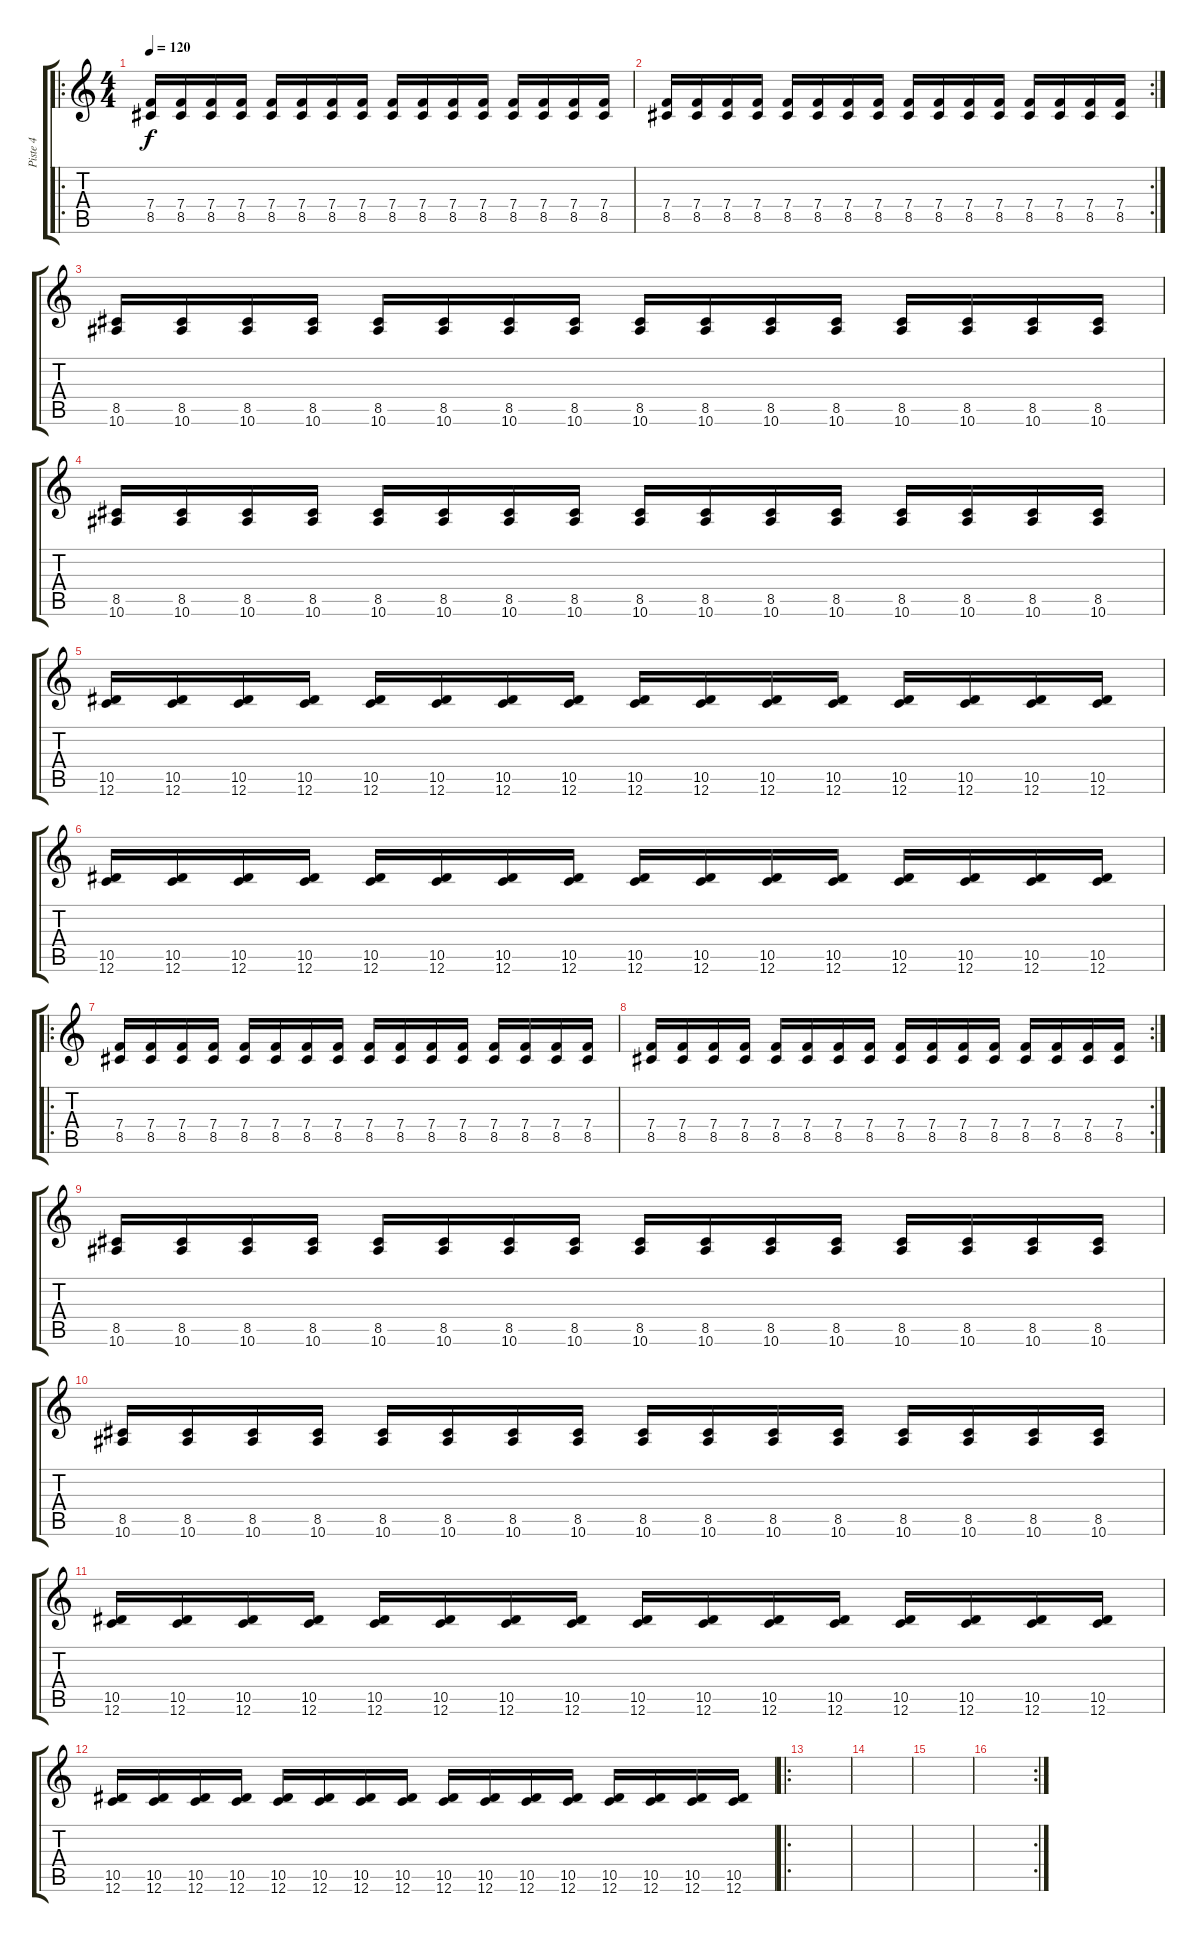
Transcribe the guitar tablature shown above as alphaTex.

\track ("Piste 4" "Piste 4") {instrument distortionguitar}
\staff {score tabs}
\tuning (C3 G3 Eb3 Bb2 F2 C2) {hide}
\ro
\ts (4 4)
\tempo 120
\clef g2
\ks c
(7.4 8.5).16{dy f} (7.4 8.5).16 (7.4 8.5).16 (7.4 8.5).16 (7.4 8.5).16 (7.4 8.5).16 (7.4 8.5).16 (7.4 8.5).16 (7.4 8.5).16 (7.4 8.5).16 (7.4 8.5).16 (7.4 8.5).16 (7.4 8.5).16 (7.4 8.5).16 (7.4 8.5).16 (7.4 8.5).16 |
\rc 2
(7.4 8.5).16 (7.4 8.5).16 (7.4 8.5).16 (7.4 8.5).16 (7.4 8.5).16 (7.4 8.5).16 (7.4 8.5).16 (7.4 8.5).16 (7.4 8.5).16 (7.4 8.5).16 (7.4 8.5).16 (7.4 8.5).16 (7.4 8.5).16 (7.4 8.5).16 (7.4 8.5).16 (7.4 8.5).16 |
(8.5 10.6).16 (8.5 10.6).16 (8.5 10.6).16 (8.5 10.6).16 (8.5 10.6).16 (8.5 10.6).16 (8.5 10.6).16 (8.5 10.6).16 (8.5 10.6).16 (8.5 10.6).16 (8.5 10.6).16 (8.5 10.6).16 (8.5 10.6).16 (8.5 10.6).16 (8.5 10.6).16 (8.5 10.6).16 |
(8.5 10.6).16 (8.5 10.6).16 (8.5 10.6).16 (8.5 10.6).16 (8.5 10.6).16 (8.5 10.6).16 (8.5 10.6).16 (8.5 10.6).16 (8.5 10.6).16 (8.5 10.6).16 (8.5 10.6).16 (8.5 10.6).16 (8.5 10.6).16 (8.5 10.6).16 (8.5 10.6).16 (8.5 10.6).16 |
(10.5 12.6).16 (10.5 12.6).16 (10.5 12.6).16 (10.5 12.6).16 (10.5 12.6).16 (10.5 12.6).16 (10.5 12.6).16 (10.5 12.6).16 (10.5 12.6).16 (10.5 12.6).16 (10.5 12.6).16 (10.5 12.6).16 (10.5 12.6).16 (10.5 12.6).16 (10.5 12.6).16 (10.5 12.6).16 |
(10.5 12.6).16 (10.5 12.6).16 (10.5 12.6).16 (10.5 12.6).16 (10.5 12.6).16 (10.5 12.6).16 (10.5 12.6).16 (10.5 12.6).16 (10.5 12.6).16 (10.5 12.6).16 (10.5 12.6).16 (10.5 12.6).16 (10.5 12.6).16 (10.5 12.6).16 (10.5 12.6).16 (10.5 12.6).16 |
\ro
(7.4 8.5).16 (7.4 8.5).16 (7.4 8.5).16 (7.4 8.5).16 (7.4 8.5).16 (7.4 8.5).16 (7.4 8.5).16 (7.4 8.5).16 (7.4 8.5).16 (7.4 8.5).16 (7.4 8.5).16 (7.4 8.5).16 (7.4 8.5).16 (7.4 8.5).16 (7.4 8.5).16 (7.4 8.5).16 |
\rc 2
(7.4 8.5).16 (7.4 8.5).16 (7.4 8.5).16 (7.4 8.5).16 (7.4 8.5).16 (7.4 8.5).16 (7.4 8.5).16 (7.4 8.5).16 (7.4 8.5).16 (7.4 8.5).16 (7.4 8.5).16 (7.4 8.5).16 (7.4 8.5).16 (7.4 8.5).16 (7.4 8.5).16 (7.4 8.5).16 |
(8.5 10.6).16 (8.5 10.6).16 (8.5 10.6).16 (8.5 10.6).16 (8.5 10.6).16 (8.5 10.6).16 (8.5 10.6).16 (8.5 10.6).16 (8.5 10.6).16 (8.5 10.6).16 (8.5 10.6).16 (8.5 10.6).16 (8.5 10.6).16 (8.5 10.6).16 (8.5 10.6).16 (8.5 10.6).16 |
(8.5 10.6).16 (8.5 10.6).16 (8.5 10.6).16 (8.5 10.6).16 (8.5 10.6).16 (8.5 10.6).16 (8.5 10.6).16 (8.5 10.6).16 (8.5 10.6).16 (8.5 10.6).16 (8.5 10.6).16 (8.5 10.6).16 (8.5 10.6).16 (8.5 10.6).16 (8.5 10.6).16 (8.5 10.6).16 |
(10.5 12.6).16 (10.5 12.6).16 (10.5 12.6).16 (10.5 12.6).16 (10.5 12.6).16 (10.5 12.6).16 (10.5 12.6).16 (10.5 12.6).16 (10.5 12.6).16 (10.5 12.6).16 (10.5 12.6).16 (10.5 12.6).16 (10.5 12.6).16 (10.5 12.6).16 (10.5 12.6).16 (10.5 12.6).16 |
(10.5 12.6).16 (10.5 12.6).16 (10.5 12.6).16 (10.5 12.6).16 (10.5 12.6).16 (10.5 12.6).16 (10.5 12.6).16 (10.5 12.6).16 (10.5 12.6).16 (10.5 12.6).16 (10.5 12.6).16 (10.5 12.6).16 (10.5 12.6).16 (10.5 12.6).16 (10.5 12.6).16 (10.5 12.6).16 |
\ro
|
|
|
\rc 2
